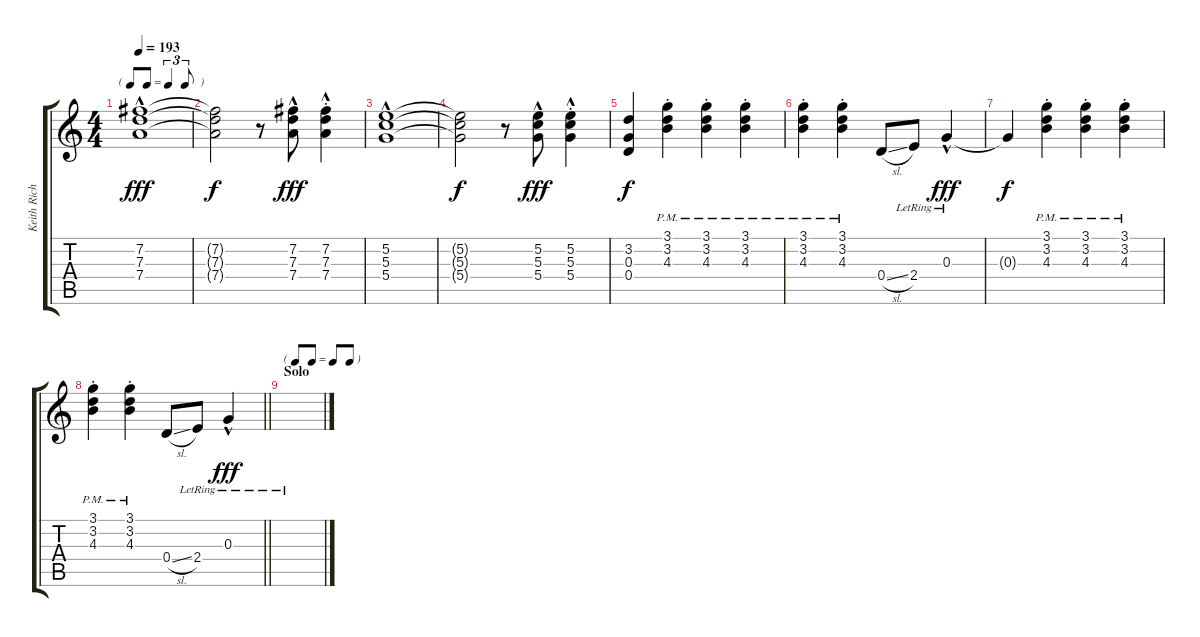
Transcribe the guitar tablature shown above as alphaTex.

\track ("Keith Richards" "Keith Rich") {instrument electricguitarjazz}
\staff {score tabs}
\tuning (E4 B3 G3 D3 A2 E2) {hide}
\ts (4 4)
\tf triplet8th
\tempo 193
\clef g2
\ks c
(7.2{hac} 7.3{hac} 7.4{hac}).1{dy fff} |
(7.2{t} 7.3{t} 7.4{t}).2{dy f} r.8 (7.2{hac} 7.3{hac} 7.4{hac}).8{dy fff} (7.2{hac st} 7.3{hac st} 7.4{hac st}).4 |
(5.2{hac} 5.3{hac} 5.4{hac}).1 |
(5.2{t} 5.3{t} 5.4{t}).2{dy f} r.8 (5.2{hac} 5.3{hac} 5.4{hac}).8{dy fff} (5.2{hac st} 5.3{hac st} 5.4{hac st}).4 |
(3.2 0.3 0.4).4{dy f} (3.1{pm st} 3.2{pm st} 4.3{pm st}).4 (3.1{pm st} 3.2{pm st} 4.3{pm st}).4 (3.1{pm st} 3.2{pm st} 4.3{pm st}).4 |
(3.1{pm st} 3.2{pm st} 4.3{pm st}).4 (3.1{pm st} 3.2{pm st} 4.3{pm st}).4 0.4{sl}.8 2.4{lr}.8 0.3{hac lr}.4{dy fff} |
0.3{t}.4{dy f} (3.1{pm st} 3.2{pm st} 4.3{pm st}).4 (3.1{pm st} 3.2{pm st} 4.3{pm st}).4 (3.1{pm st} 3.2{pm st} 4.3{pm st}).4 |
\barLineRight lightlight
(3.1{pm st} 3.2{pm st} 4.3{pm st}).4 (3.1{pm st} 3.2{pm st} 4.3{pm st}).4 0.4{sl}.8 2.4{lr}.8 0.3{hac lr}.4{dy fff} |
\tf none
\section ("" "Solo")
